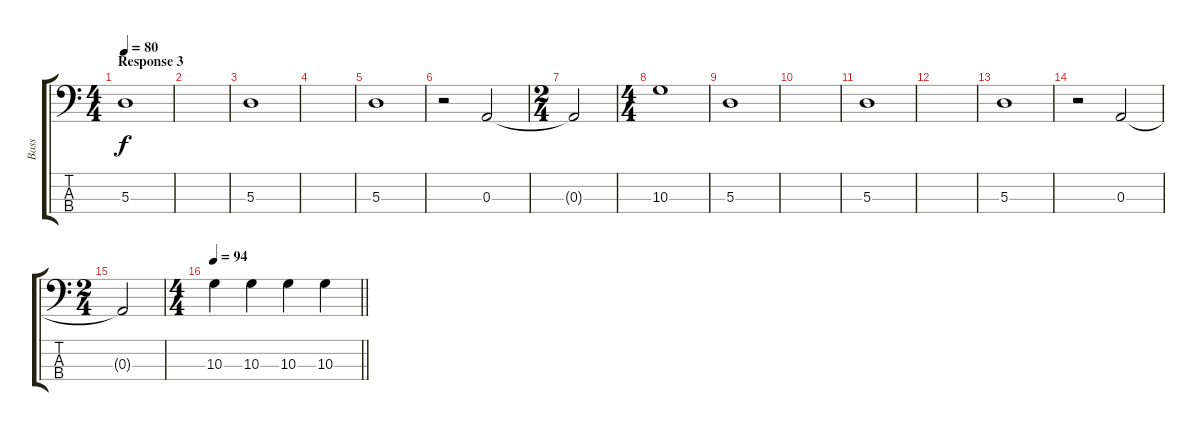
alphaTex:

\track ("Bass" "Bass") {instrument electricbassfinger}
\staff {score tabs}
\tuning (G2 D2 A1 E1) {hide}
\ts (4 4)
\section ("" "Response 3")
\tempo 80
\clef f4
\ks c
5.3.1{dy f} |
|
5.3.1 |
|
5.3.1 |
r.2 0.3.2 |
\ts (2 4)
0.3{t}.2 |
\ts (4 4)
10.3.1 |
5.3.1 |
|
5.3.1 |
|
5.3.1 |
r.2 0.3.2 |
\ts (2 4)
0.3{t}.2 |
\ts (4 4)
\tempo 94
\barLineRight lightlight
10.3.4 10.3.4 10.3.4 10.3.4
